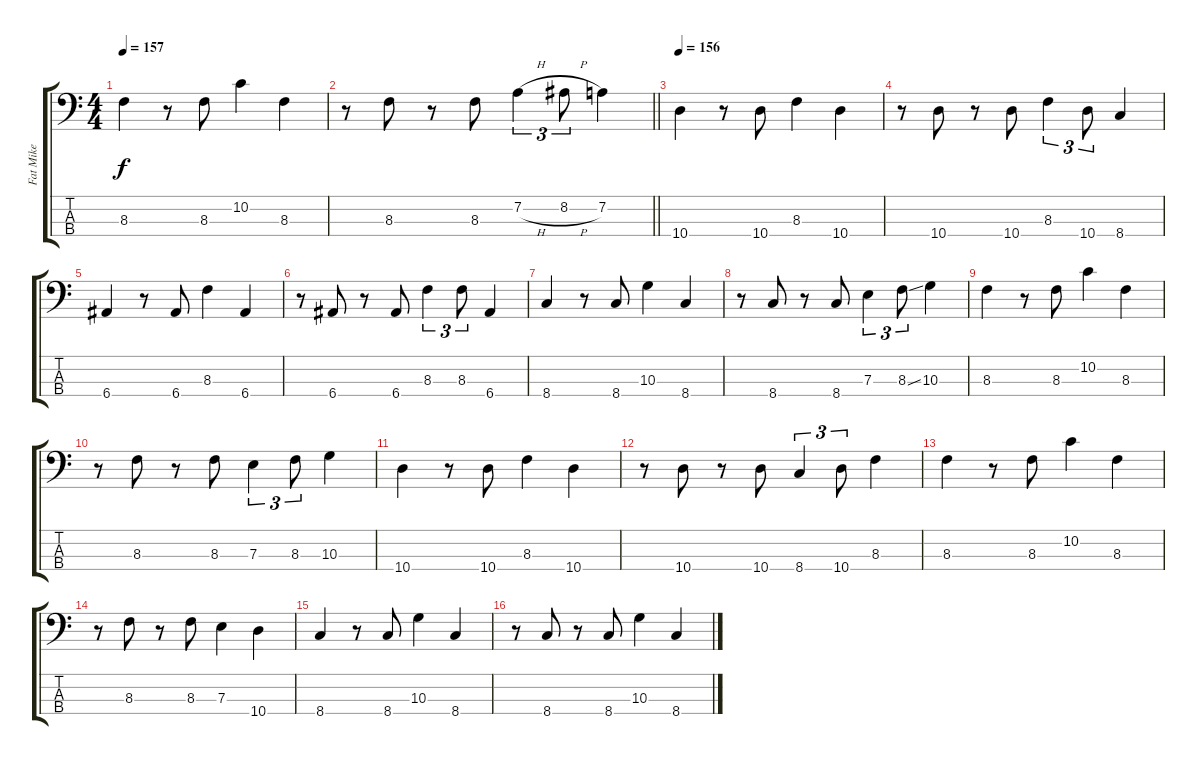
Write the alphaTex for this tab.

\track ("Fat Mike" "Fat Mike") {instrument electricbasspick}
\staff {score tabs}
\tuning (G2 D2 A1 E1) {hide}
\ts (4 4)
\tempo 157
\clef f4
\ks c
8.3.4{dy f} r.8 8.3.8 10.2.4 8.3.4 |
\barLineRight lightlight
r.8 8.3.8 r.8 8.3.8 7.2{h}.4{tu (3 2)} 8.2{h}.8{tu (3 2)} 7.2.4 |
\section ("" "")
\tempo 156
10.4.4 r.8 10.4.8 8.3.4 10.4.4 |
r.8 10.4.8 r.8 10.4.8 8.3.4{tu (3 2)} 10.4.8{tu (3 2)} 8.4.4 |
6.4.4 r.8 6.4.8 8.3.4 6.4.4 |
r.8 6.4.8 r.8 6.4.8 8.3.4{tu (3 2)} 8.3.8{tu (3 2)} 6.4.4 |
8.4.4 r.8 8.4.8 10.3.4 8.4.4 |
r.8 8.4.8 r.8 8.4.8 7.3.4{tu (3 2)} 8.3{ss}.8{tu (3 2)} 10.3.4 |
8.3.4 r.8 8.3.8 10.2.4 8.3.4 |
r.8 8.3.8 r.8 8.3.8 7.3.4{tu (3 2)} 8.3.8{tu (3 2)} 10.3.4 |
10.4.4 r.8 10.4.8 8.3.4 10.4.4 |
r.8 10.4.8 r.8 10.4.8 8.4.4{tu (3 2)} 10.4.8{tu (3 2)} 8.3.4 |
8.3.4 r.8 8.3.8 10.2.4 8.3.4 |
r.8 8.3.8 r.8 8.3.8 7.3.4 10.4.4 |
8.4.4 r.8 8.4.8 10.3.4 8.4.4 |
r.8 8.4.8 r.8 8.4.8 10.3.4 8.4{ss}.4
